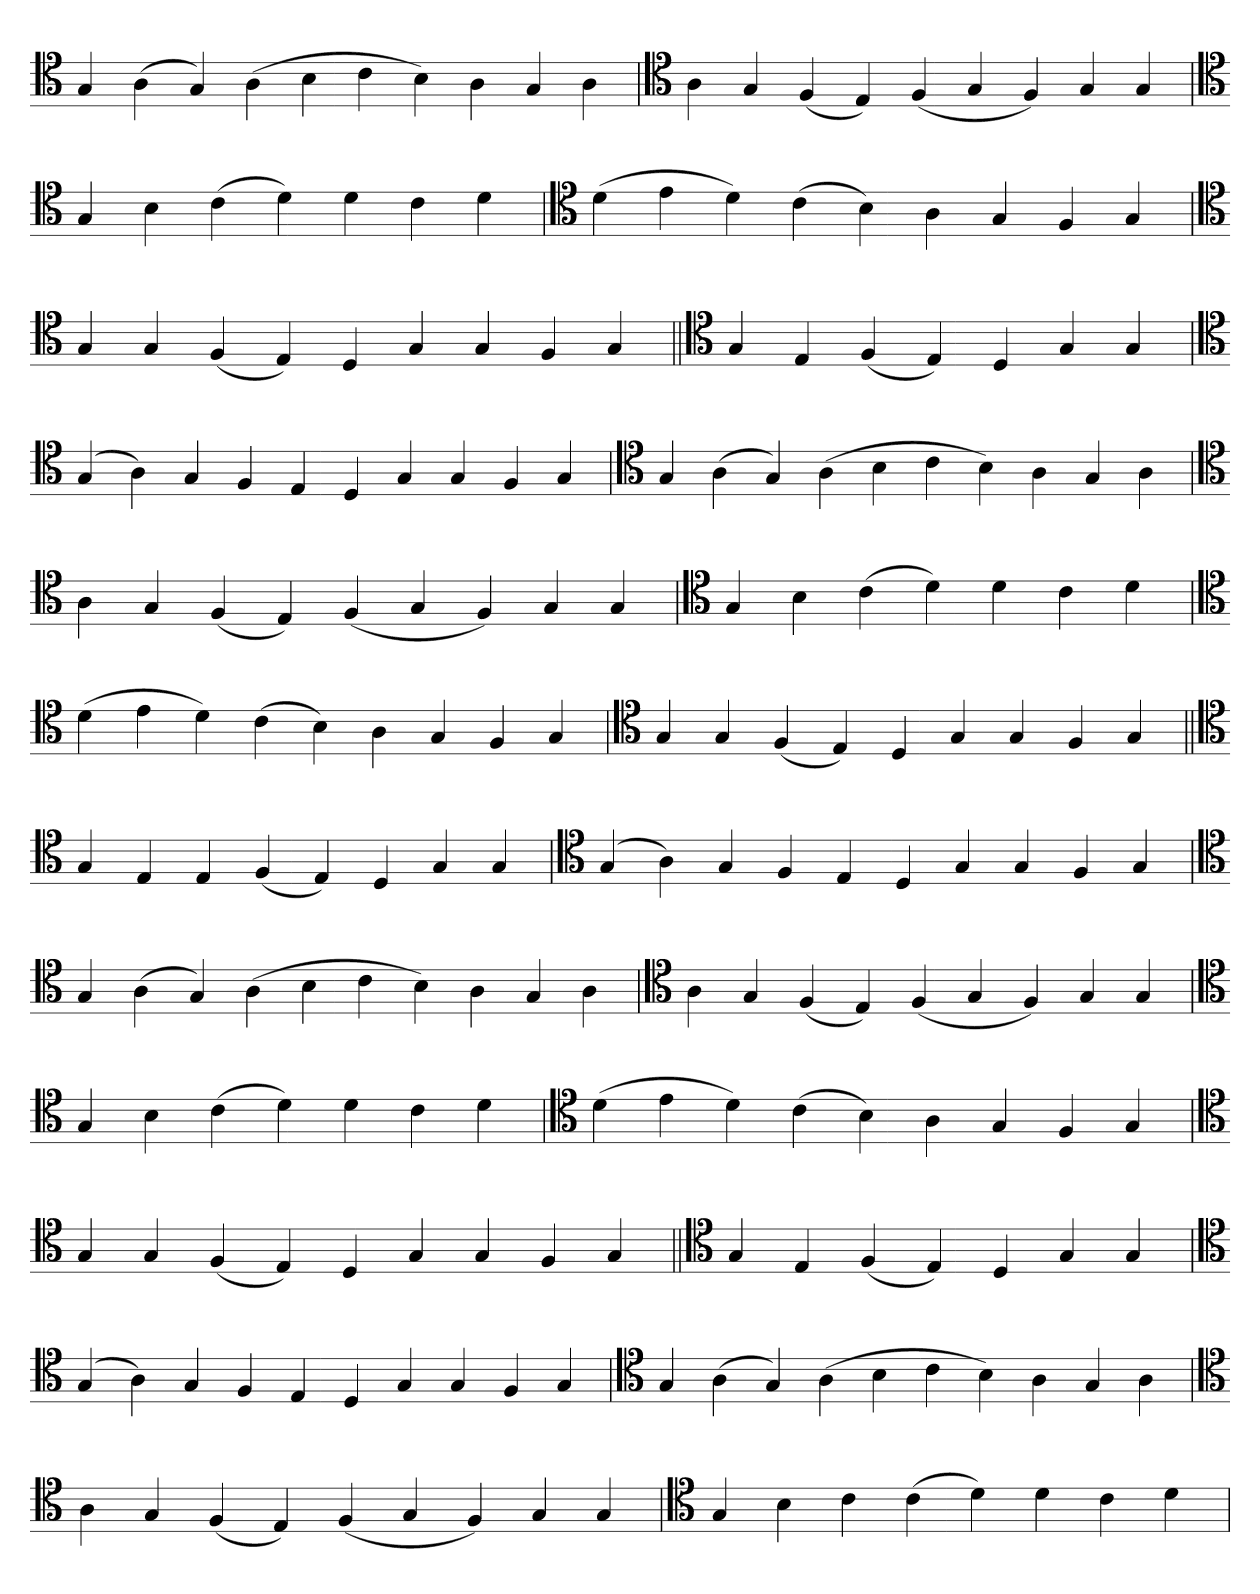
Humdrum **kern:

**kern
*part1
*staff1
*clefC4
=
4G
(4A
4G)
(4A
4B
4c
4B)
4A
4G
4A
=`
*clefC4
4A
4G
(4F
4E)
(4F
4G
4F)
4G
4G
=
*clefC4
4G
4B
(4c
4d)
4d
4c
4d
=`
*clefC4
(4d
4e
4d)
(4c
4B)
4A
4G
4F
4G
='
*clefC4
4G
4G
(4F
4E)
4D
4G
4G
4F
4G
=||
*clefC4
4G
4E
(4F
4E)
4D
4G
4G
=`
*clefC4
(4G
4A)
4G
4F
4E
4D
4G
4G
4F
4G
='
*clefC4
4G
(4A
4G)
(4A
4B
4c
4B)
4A
4G
4A
=`
*clefC4
4A
4G
(4F
4E)
(4F
4G
4F)
4G
4G
=
*clefC4
4G
4B
(4c
4d)
4d
4c
4d
=`
*clefC4
(4d
4e
4d)
(4c
4B)
4A
4G
4F
4G
='
*clefC4
4G
4G
(4F
4E)
4D
4G
4G
4F
4G
=||
*clefC4
4G
4E
4E
(4F
4E)
4D
4G
4G
=`
*clefC4
(4G
4A)
4G
4F
4E
4D
4G
4G
4F
4G
='
*clefC4
4G
(4A
4G)
(4A
4B
4c
4B)
4A
4G
4A
=`
*clefC4
4A
4G
(4F
4E)
(4F
4G
4F)
4G
4G
=
*clefC4
4G
4B
(4c
4d)
4d
4c
4d
=`
*clefC4
(4d
4e
4d)
(4c
4B)
4A
4G
4F
4G
='
*clefC4
4G
4G
(4F
4E)
4D
4G
4G
4F
4G
=||
*clefC4
4G
4E
(4F
4E)
4D
4G
4G
=`
*clefC4
(4G
4A)
4G
4F
4E
4D
4G
4G
4F
4G
='
*clefC4
4G
(4A
4G)
(4A
4B
4c
4B)
4A
4G
4A
=`
*clefC4
4A
4G
(4F
4E)
(4F
4G
4F)
4G
4G
=
*clefC4
4G
4B
4c
(4c
4d)
4d
4c
4d
=`
*-
